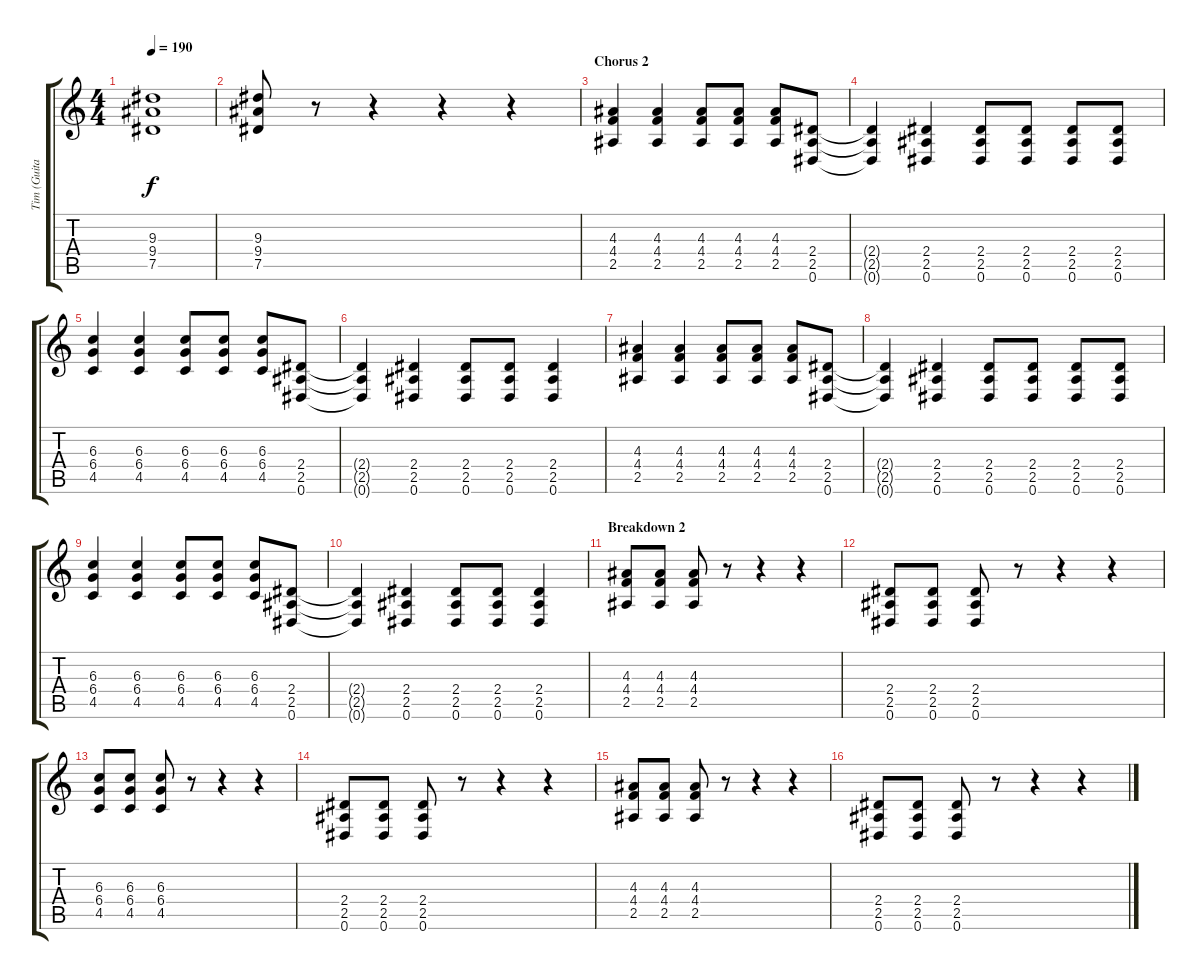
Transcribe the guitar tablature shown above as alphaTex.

\track ("Tim (Guitars)" "Tim (Guita") {instrument distortionguitar}
\staff {score tabs}
\tuning (Eb4 Bb3 Gb3 Db3 Ab2 Eb2) {hide}
\ts (4 4)
\tempo 190
\clef g2
\ks c
(9.3 9.4 7.5).1{dy f} |
(9.3 9.4 7.5).8 r.8 r.4 r.4 r.4 |
\section ("" "Chorus 2")
(4.3 4.4 2.5).4 (4.3 4.4 2.5).4 (4.3 4.4 2.5).8 (4.3 4.4 2.5).8 (4.3 4.4 2.5).8 (2.4 2.5 0.6).8 |
(2.4{t} 2.5{t} 0.6{t}).4 (2.4 2.5 0.6).4 (2.4 2.5 0.6).8 (2.4 2.5 0.6).8 (2.4 2.5 0.6).8 (2.4 2.5 0.6).8 |
(6.3 6.4 4.5).4 (6.3 6.4 4.5).4 (6.3 6.4 4.5).8 (6.3 6.4 4.5).8 (6.3 6.4 4.5).8 (2.4 2.5 0.6).8 |
(2.4{t} 2.5{t} 0.6{t}).4 (2.4 2.5 0.6).4 (2.4 2.5 0.6).8 (2.4 2.5 0.6).8 (2.4 2.5 0.6).4 |
(4.3 4.4 2.5).4 (4.3 4.4 2.5).4 (4.3 4.4 2.5).8 (4.3 4.4 2.5).8 (4.3 4.4 2.5).8 (2.4 2.5 0.6).8 |
(2.4{t} 2.5{t} 0.6{t}).4 (2.4 2.5 0.6).4 (2.4 2.5 0.6).8 (2.4 2.5 0.6).8 (2.4 2.5 0.6).8 (2.4 2.5 0.6).8 |
(6.3 6.4 4.5).4 (6.3 6.4 4.5).4 (6.3 6.4 4.5).8 (6.3 6.4 4.5).8 (6.3 6.4 4.5).8 (2.4 2.5 0.6).8 |
(2.4{t} 2.5{t} 0.6{t}).4 (2.4 2.5 0.6).4 (2.4 2.5 0.6).8 (2.4 2.5 0.6).8 (2.4 2.5 0.6).4 |
\section ("" "Breakdown 2")
(4.3 4.4 2.5).8 (4.3 4.4 2.5).8 (4.3 4.4 2.5).8 r.8 r.4 r.4 |
(2.4 2.5 0.6).8 (2.4 2.5 0.6).8 (2.4 2.5 0.6).8 r.8 r.4 r.4 |
(6.3 6.4 4.5).8 (6.3 6.4 4.5).8 (6.3 6.4 4.5).8 r.8 r.4 r.4 |
(2.4 2.5 0.6).8 (2.4 2.5 0.6).8 (2.4 2.5 0.6).8 r.8 r.4 r.4 |
(4.3 4.4 2.5).8 (4.3 4.4 2.5).8 (4.3 4.4 2.5).8 r.8 r.4 r.4 |
(2.4 2.5 0.6).8 (2.4 2.5 0.6).8 (2.4 2.5 0.6).8 r.8 r.4 r.4
